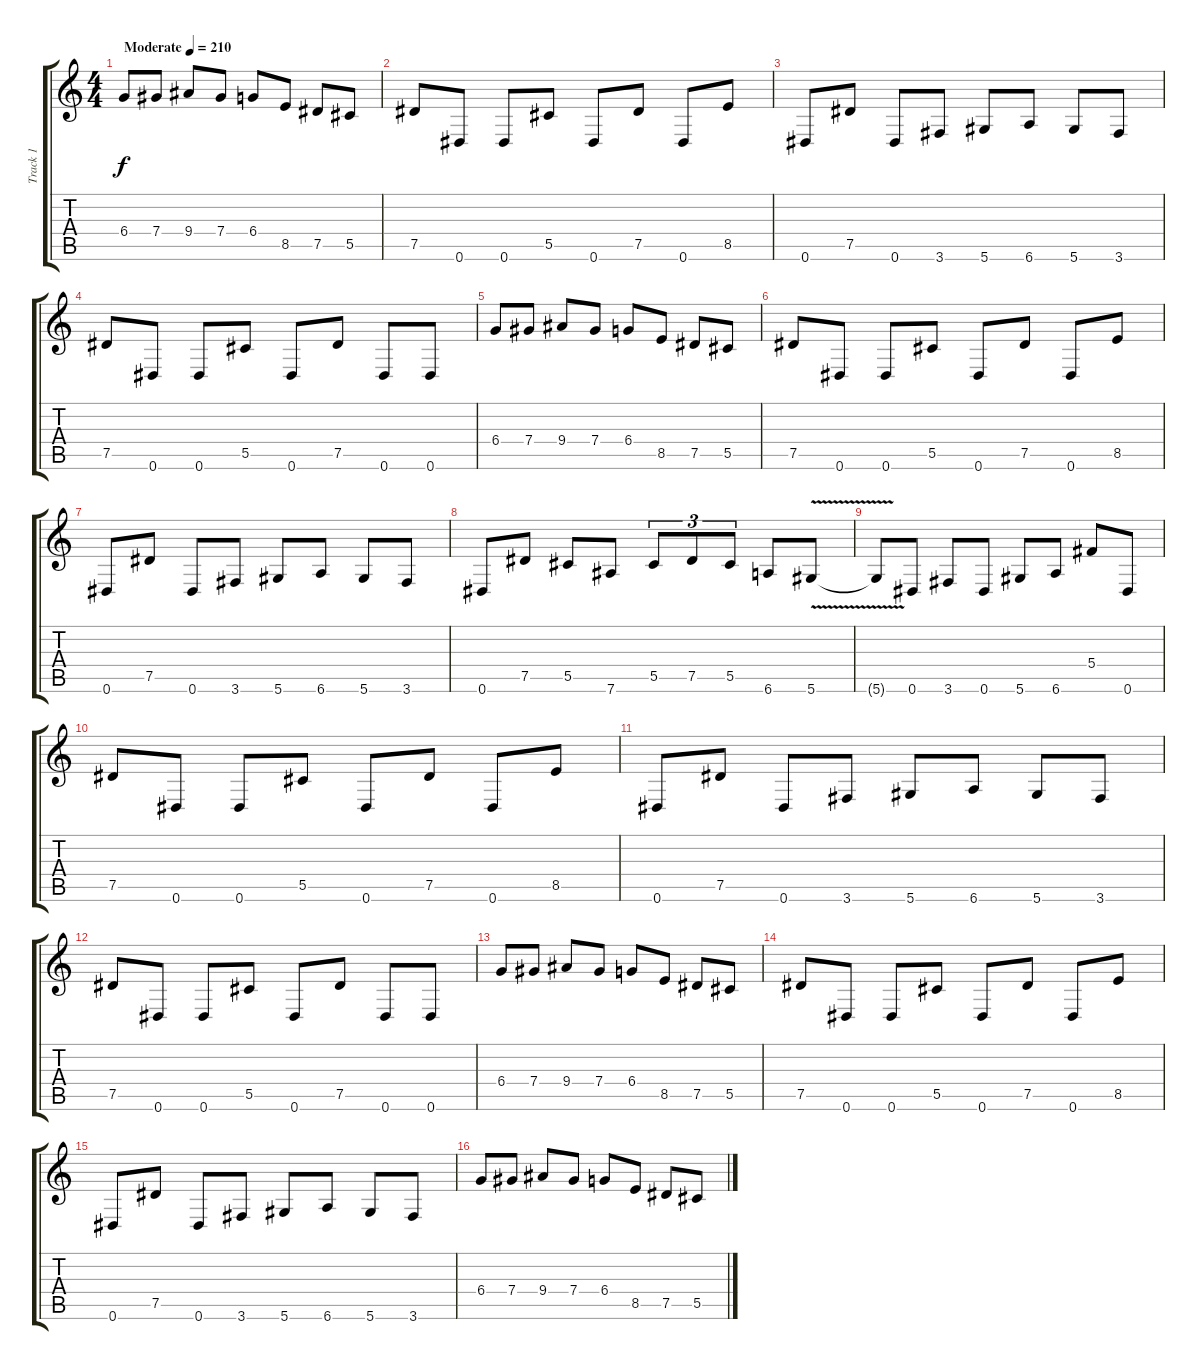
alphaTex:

\track ("Track 1" "Track 1") {instrument overdrivenguitar}
\staff {score tabs}
\tuning (Eb4 Bb3 Gb3 Db3 Ab2 Eb2) {hide}
\ts (4 4)
\tempo (210 "Moderate")
\clef g2
\ks c
6.4.8{dy f instrument overdrivenguitar} 7.4.8 9.4.8 7.4.8 6.4.8 8.5.8 7.5.8 5.5.8 |
7.5.8 0.6.8 0.6.8 5.5.8 0.6.8 7.5.8 0.6.8 8.5.8 |
0.6.8 7.5.8 0.6.8 3.6.8 5.6.8 6.6.8 5.6.8 3.6.8 |
7.5.8 0.6.8 0.6.8 5.5.8 0.6.8 7.5.8 0.6.8 0.6.8 |
6.4.8 7.4.8 9.4.8 7.4.8 6.4.8 8.5.8 7.5.8 5.5.8 |
7.5.8 0.6.8 0.6.8 5.5.8 0.6.8 7.5.8 0.6.8 8.5.8 |
0.6.8 7.5.8 0.6.8 3.6.8 5.6.8 6.6.8 5.6.8 3.6.8 |
0.6.8 7.5.8 5.5.8 7.6.8 5.5.8{tu (3 2)} 7.5.8{tu (3 2)} 5.5.8{tu (3 2)} 6.6.8 5.6{v}.8 |
5.6{v t}.8 0.6.8 3.6.8 0.6.8 5.6.8 6.6.8 5.4.8 0.6.8 |
7.5.8 0.6.8 0.6.8 5.5.8 0.6.8 7.5.8 0.6.8 8.5.8 |
0.6.8 7.5.8 0.6.8 3.6.8 5.6.8 6.6.8 5.6.8 3.6.8 |
7.5.8 0.6.8 0.6.8 5.5.8 0.6.8 7.5.8 0.6.8 0.6.8 |
6.4.8 7.4.8 9.4.8 7.4.8 6.4.8 8.5.8 7.5.8 5.5.8 |
7.5.8 0.6.8 0.6.8 5.5.8 0.6.8 7.5.8 0.6.8 8.5.8 |
0.6.8 7.5.8 0.6.8 3.6.8 5.6.8 6.6.8 5.6.8 3.6.8 |
6.4.8 7.4.8 9.4.8 7.4.8 6.4.8 8.5.8 7.5.8 5.5.8
